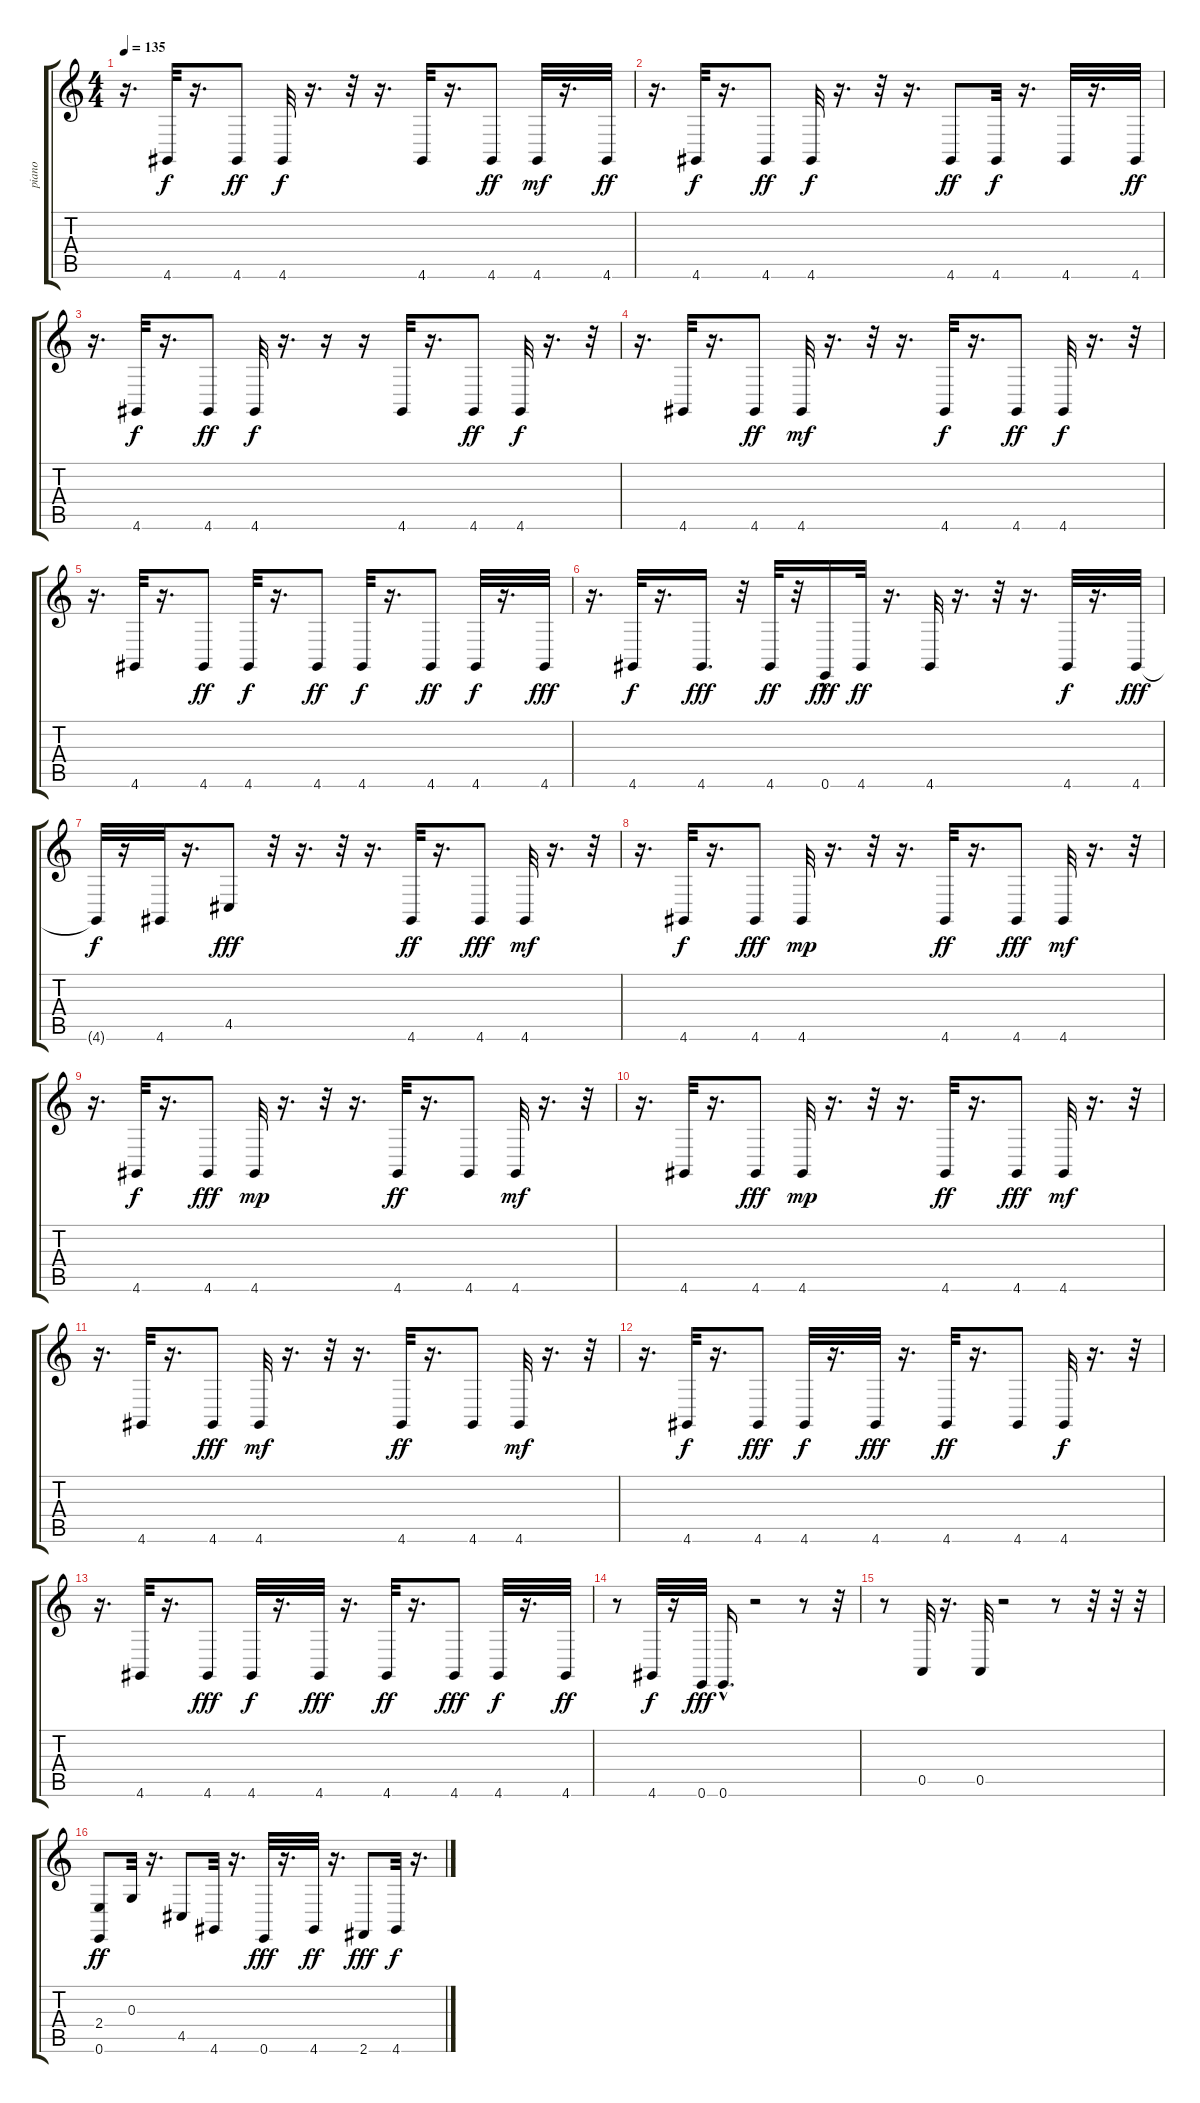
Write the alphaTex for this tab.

\track ("piano" "piano") {instrument acousticgrandpiano}
\staff {score tabs}
\tuning (E4 B3 G3 D3 A2 E2) {hide}
\ts (4 4)
\tempo 135
\clef g2
\ks c
r.16{d dy f} 4.6.32 r.16{d} 4.6.8{dy ff} 4.6.32{dy f} r.16{d} r.32 r.16{d} 4.6.32 r.16{d} 4.6.8{dy ff} 4.6.32{dy mf} r.16{d} 4.6.32{dy ff} |
r.16{d} 4.6.32{dy f} r.16{d} 4.6.8{dy ff} 4.6.32{dy f} r.16{d} r.32 r.16{d} 4.6.8{dy ff} 4.6.32{dy f} r.16{d} 4.6.32 r.16{d} 4.6.32{dy ff} |
r.16{d} 4.6.32{dy f} r.16{d} 4.6.8{dy ff} 4.6.32{dy f} r.16{d} r.16 r.16 4.6.32 r.16{d} 4.6.8{dy ff} 4.6.32{dy f} r.16{d} r.32 |
r.16{d} 4.6.32 r.16{d} 4.6.8{dy ff} 4.6.32{dy mf} r.16{d} r.32 r.16{d} 4.6.32{dy f} r.16{d} 4.6.8{dy ff} 4.6.32{dy f} r.16{d} r.32 |
r.16{d} 4.6.32 r.16{d} 4.6.8{dy ff} 4.6.32{dy f} r.16{d} 4.6.8{dy ff} 4.6.32{dy f} r.16{d} 4.6.8{dy ff} 4.6.32{dy f} r.16{d} 4.6.32{dy fff} |
r.16{d} 4.6.32{dy f} r.16{d} 4.6.16{d dy fff} r.32 4.6.32{dy ff} r.32 0.6{hac}.16{dy fff} 4.6.32{dy ff} r.16{d} 4.6.32 r.16{d} r.32 r.16{d} 4.6.32{dy f} r.16{d} 4.6.32{dy fff} |
4.6{t}.32{dy f} r.16 4.6.32 r.16{d} 4.5.8{dy fff} r.32 r.16{d} r.32 r.16{d} 4.6.32{dy ff} r.16{d} 4.6.8{dy fff} 4.6.32{dy mf} r.16{d} r.32 |
r.16{d} 4.6.32{dy f} r.16{d} 4.6.8{dy fff} 4.6.32{dy mp} r.16{d} r.32 r.16{d} 4.6.32{dy ff} r.16{d} 4.6.8{dy fff} 4.6.32{dy mf} r.16{d} r.32 |
r.16{d} 4.6.32{dy f} r.16{d} 4.6.8{dy fff} 4.6.32{dy mp} r.16{d} r.32 r.16{d} 4.6.32{dy ff} r.16{d} 4.6.8 4.6.32{dy mf} r.16{d} r.32 |
r.16{d} 4.6.32 r.16{d} 4.6.8{dy fff} 4.6.32{dy mp} r.16{d} r.32 r.16{d} 4.6.32{dy ff} r.16{d} 4.6.8{dy fff} 4.6.32{dy mf} r.16{d} r.32 |
r.16{d} 4.6.32 r.16{d} 4.6.8{dy fff} 4.6.32{dy mf} r.16{d} r.32 r.16{d} 4.6.32{dy ff} r.16{d} 4.6.8 4.6.32{dy mf} r.16{d} r.32 |
r.16{d} 4.6.32{dy f} r.16{d} 4.6.8{dy fff} 4.6.32{dy f} r.16{d} 4.6.32{dy fff} r.16{d} 4.6.32{dy ff} r.16{d} 4.6.8 4.6.32{dy f} r.16{d} r.32 |
r.16{d} 4.6.32 r.16{d} 4.6.8{dy fff} 4.6.32{dy f} r.16{d} 4.6.32{dy fff} r.16{d} 4.6.32{dy ff} r.16{d} 4.6.8{dy fff} 4.6.32{dy f} r.16{d} 4.6.32{dy ff} |
r.8 4.6.32{dy f} r.16 0.6.32{dy fff} 0.6{hac}.16{d} r.2 r.8 r.32 |
r.8 0.5.32 r.16{d} 0.5.32 r.2 r.8 r.32 r.32 r.32 |
(2.4 0.6).8{dy ff} 0.3.32 r.16{d} 4.5.8 4.6.32 r.16{d} 0.6.32{dy fff} r.16{d} 4.6.32{dy ff} r.16{d} 2.6.8{dy fff} 4.6.32{dy f} r.16{d}
